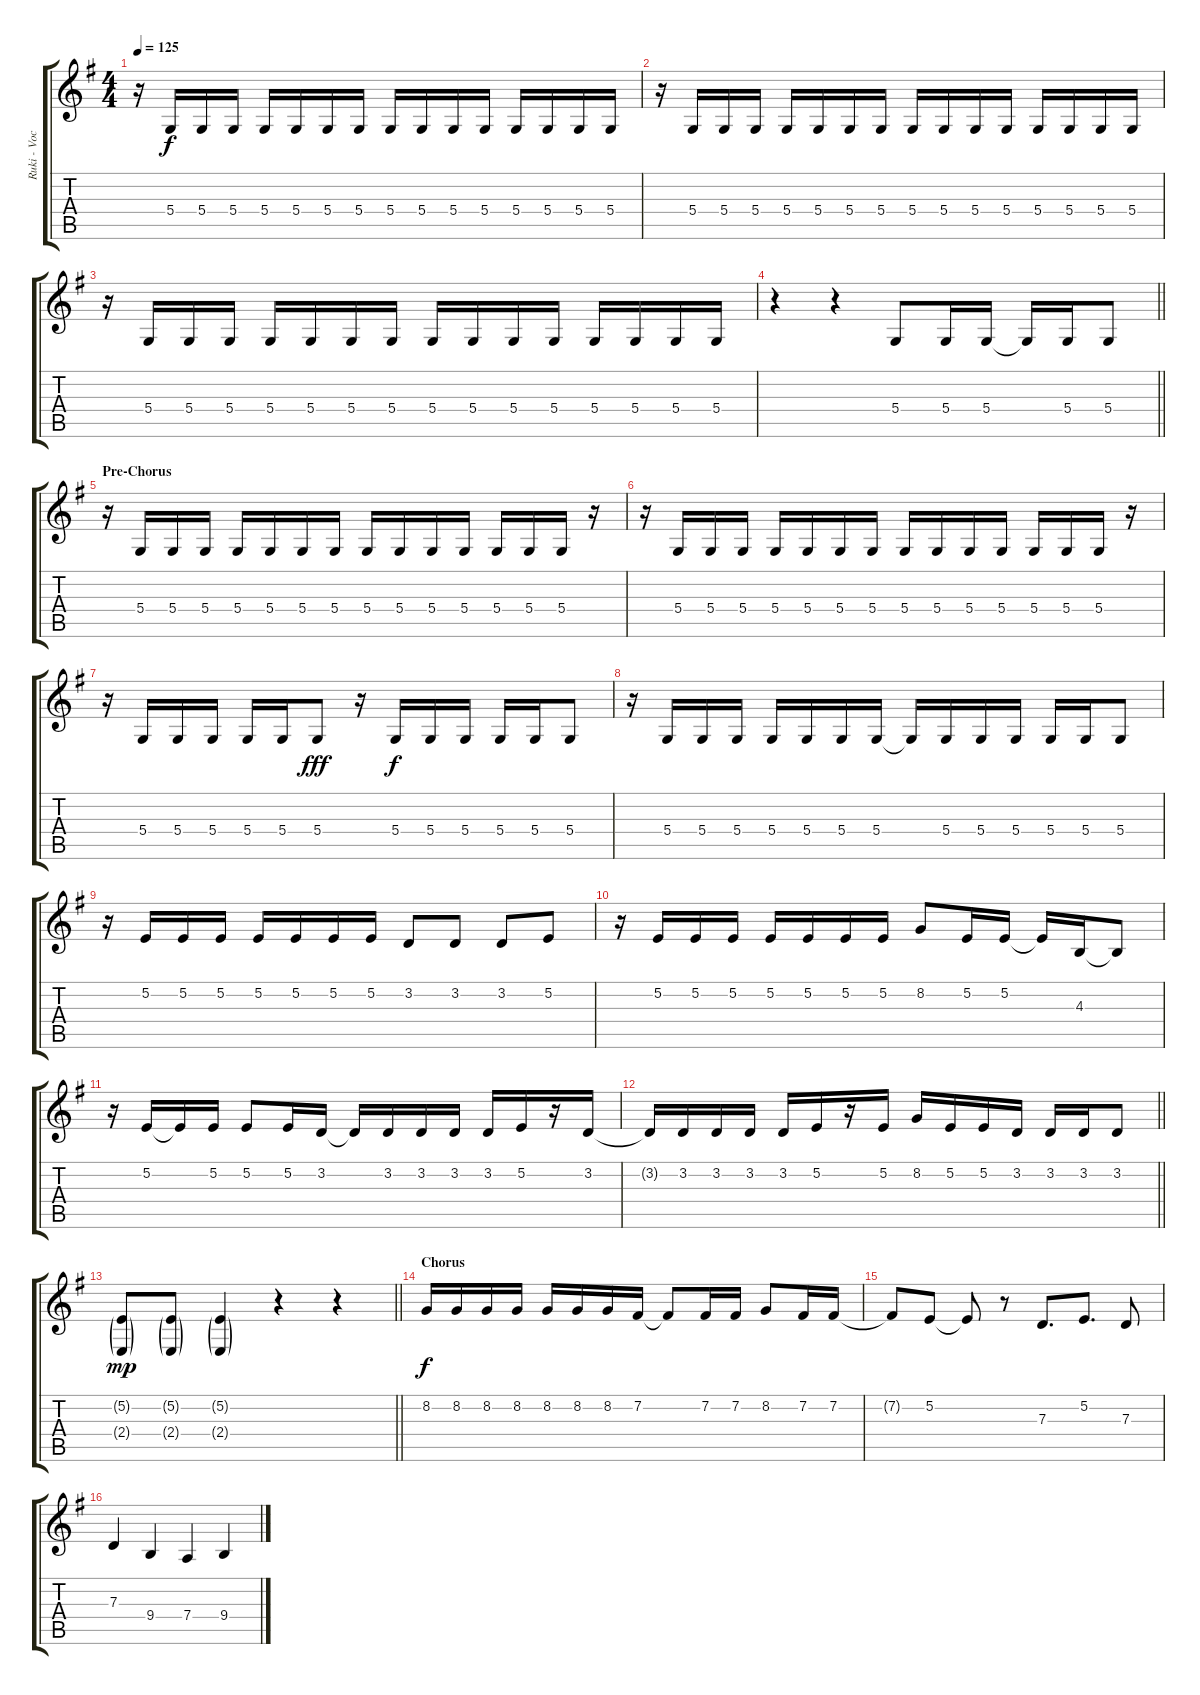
\track ("Ruki - Vocals" "Ruki - Voc") {instrument lead6voice}
\staff {score tabs}
\tuning (E4 B3 G3 D3 A2 E2) {hide}
\ts (4 4)
\tempo 125
\clef g2
\ks eminor
r.16{dy f} 5.4.16 5.4.16 5.4.16 5.4.16 5.4.16 5.4.16 5.4.16 5.4.16 5.4.16 5.4.16 5.4.16 5.4.16 5.4.16 5.4.16 5.4.16 |
r.16 5.4.16 5.4.16 5.4.16 5.4.16 5.4.16 5.4.16 5.4.16 5.4.16 5.4.16 5.4.16 5.4.16 5.4.16 5.4.16 5.4.16 5.4.16 |
r.16 5.4.16 5.4.16 5.4.16 5.4.16 5.4.16 5.4.16 5.4.16 5.4.16 5.4.16 5.4.16 5.4.16 5.4.16 5.4.16 5.4.16 5.4.16 |
\barLineRight lightlight
r.4 r.4 5.4.8 5.4.16 5.4.16 5.4{t}.16 5.4.16 5.4.8 |
\section ("" "Pre-Chorus")
r.16 5.4.16 5.4.16 5.4.16 5.4.16 5.4.16 5.4.16 5.4.16 5.4.16 5.4.16 5.4.16 5.4.16 5.4.16 5.4.16 5.4.16 r.16 |
r.16 5.4.16 5.4.16 5.4.16 5.4.16 5.4.16 5.4.16 5.4.16 5.4.16 5.4.16 5.4.16 5.4.16 5.4.16 5.4.16 5.4.16 r.16 |
r.16 5.4.16 5.4.16 5.4.16 5.4.16 5.4.16 5.4.8{dy fff} r.16 5.4.16{dy f} 5.4.16 5.4.16 5.4.16 5.4.16 5.4.8 |
r.16 5.4.16 5.4.16 5.4.16 5.4.16 5.4.16 5.4.16 5.4.16 5.4{t}.16 5.4.16 5.4.16 5.4.16 5.4.16 5.4.16 5.4.8 |
r.16 5.2.16 5.2.16 5.2.16 5.2.16 5.2.16 5.2.16 5.2.16 3.2.8 3.2.8 3.2.8 5.2.8 |
r.16 5.2.16 5.2.16 5.2.16 5.2.16 5.2.16 5.2.16 5.2.16 8.2.8 5.2.16 5.2.16 5.2{t}.16 4.3.16 4.3{t}.8 |
r.16 5.2.16 5.2{t}.16 5.2.16 5.2.8 5.2.16 3.2.16 3.2{t}.16 3.2.16 3.2.16 3.2.16 3.2.16 5.2.16 r.16 3.2.16 |
\barLineRight lightlight
3.2{t}.16 3.2.16 3.2.16 3.2.16 3.2.16 5.2.16 r.16 5.2.16 8.2.16 5.2.16 5.2.16 3.2.16 3.2.16 3.2.16 3.2.8 |
\barLineRight lightlight
(5.2{g} 2.4{g}).8{dy mp} (5.2{g} 2.4{g}).8 (5.2{g} 2.4{g}).4 r.4 r.4 |
\section ("" "Chorus")
8.2.16{dy f} 8.2.16 8.2.16 8.2.16 8.2.16 8.2.16 8.2.16 7.2.16 7.2{t}.8 7.2.16 7.2.16 8.2.8 7.2.16 7.2.16 |
7.2{t}.8 5.2.8 5.2{t}.8 r.8 7.3.8{d} 5.2.8{d} 7.3.8 |
7.3.4 9.4.4 7.4.4 9.4.4
